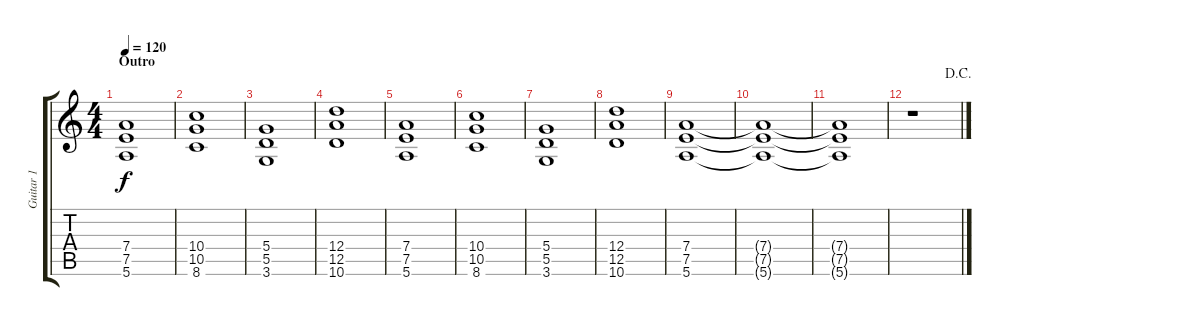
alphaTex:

\track ("Guitar 1" "Guitar 1") {instrument distortionguitar}
\staff {score tabs}
\tuning (E4 B3 G3 D3 A2 E2) {hide}
\ts (4 4)
\section ("" "Outro")
\tempo 120
\clef g2
\ks c
(7.4 7.5 5.6).1{dy f} |
(10.4 10.5 8.6).1 |
(5.4 5.5 3.6).1 |
(12.4 12.5 10.6).1 |
(7.4 7.5 5.6).1 |
(10.4 10.5 8.6).1 |
(5.4 5.5 3.6).1 |
(12.4 12.5 10.6).1 |
(7.4 7.5 5.6).1 |
(7.4{t} 7.5{t} 5.6{t}).1{volume 0} |
(7.4{t} 7.5{t} 5.6{t}).1 |
\jump dacapo
r.1{volume 12}
